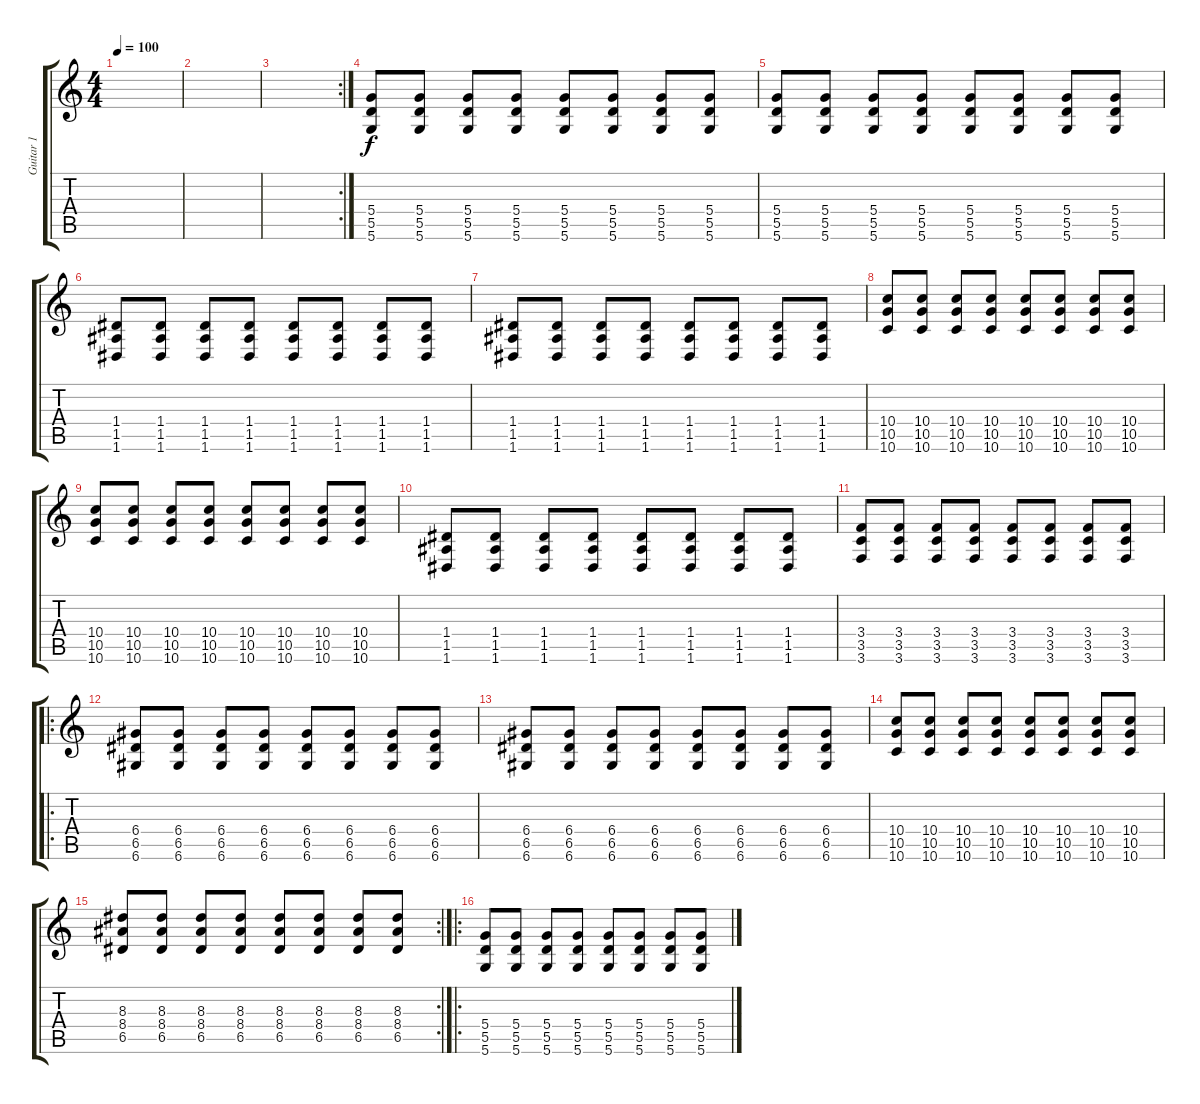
\track ("Guitar 1" "Guitar 1") {instrument distortionguitar}
\staff {score tabs}
\tuning (E4 B3 G3 D3 A2 D2) {hide}
\ts (4 4)
\tempo 100
\clef g2
\ks c
|
|
\rc 2
|
(5.4 5.5 5.6).8 (5.4 5.5 5.6).8 (5.4 5.5 5.6).8 (5.4 5.5 5.6).8 (5.4 5.5 5.6).8 (5.4 5.5 5.6).8 (5.4 5.5 5.6).8 (5.4 5.5 5.6).8 |
(5.4 5.5 5.6).8 (5.4 5.5 5.6).8 (5.4 5.5 5.6).8 (5.4 5.5 5.6).8 (5.4 5.5 5.6).8 (5.4 5.5 5.6).8 (5.4 5.5 5.6).8 (5.4 5.5 5.6).8 |
(1.4 1.5 1.6).8 (1.4 1.5 1.6).8 (1.4 1.5 1.6).8 (1.4 1.5 1.6).8 (1.4 1.5 1.6).8 (1.4 1.5 1.6).8 (1.4 1.5 1.6).8 (1.4 1.5 1.6).8 |
(1.4 1.5 1.6).8 (1.4 1.5 1.6).8 (1.4 1.5 1.6).8 (1.4 1.5 1.6).8 (1.4 1.5 1.6).8 (1.4 1.5 1.6).8 (1.4 1.5 1.6).8 (1.4 1.5 1.6).8 |
(10.4 10.5 10.6).8 (10.4 10.5 10.6).8 (10.4 10.5 10.6).8 (10.4 10.5 10.6).8 (10.4 10.5 10.6).8 (10.4 10.5 10.6).8 (10.4 10.5 10.6).8 (10.4 10.5 10.6).8 |
(10.4 10.5 10.6).8 (10.4 10.5 10.6).8 (10.4 10.5 10.6).8 (10.4 10.5 10.6).8 (10.4 10.5 10.6).8 (10.4 10.5 10.6).8 (10.4 10.5 10.6).8 (10.4 10.5 10.6).8 |
(1.4 1.5 1.6).8 (1.4 1.5 1.6).8 (1.4 1.5 1.6).8 (1.4 1.5 1.6).8 (1.4 1.5 1.6).8 (1.4 1.5 1.6).8 (1.4 1.5 1.6).8 (1.4 1.5 1.6).8 |
(3.4 3.5 3.6).8 (3.4 3.5 3.6).8 (3.4 3.5 3.6).8 (3.4 3.5 3.6).8 (3.4 3.5 3.6).8 (3.4 3.5 3.6).8 (3.4 3.5 3.6).8 (3.4 3.5 3.6).8 |
\ro
(6.4 6.5 6.6).8 (6.4 6.5 6.6).8 (6.4 6.5 6.6).8 (6.4 6.5 6.6).8 (6.4 6.5 6.6).8 (6.4 6.5 6.6).8 (6.4 6.5 6.6).8 (6.4 6.5 6.6).8 |
(6.4 6.5 6.6).8 (6.4 6.5 6.6).8 (6.4 6.5 6.6).8 (6.4 6.5 6.6).8 (6.4 6.5 6.6).8 (6.4 6.5 6.6).8 (6.4 6.5 6.6).8 (6.4 6.5 6.6).8 |
(10.4 10.5 10.6).8 (10.4 10.5 10.6).8 (10.4 10.5 10.6).8 (10.4 10.5 10.6).8 (10.4 10.5 10.6).8 (10.4 10.5 10.6).8 (10.4 10.5 10.6).8 (10.4 10.5 10.6).8 |
\rc 2
(8.3 8.4 6.5).8 (8.3 8.4 6.5).8 (8.3 8.4 6.5).8 (8.3 8.4 6.5).8 (8.3 8.4 6.5).8 (8.3 8.4 6.5).8 (8.3 8.4 6.5).8 (8.3 8.4 6.5).8 |
\ro
(5.4 5.5 5.6).8 (5.4 5.5 5.6).8 (5.4 5.5 5.6).8 (5.4 5.5 5.6).8 (5.4 5.5 5.6).8 (5.4 5.5 5.6).8 (5.4 5.5 5.6).8 (5.4 5.5 5.6).8
